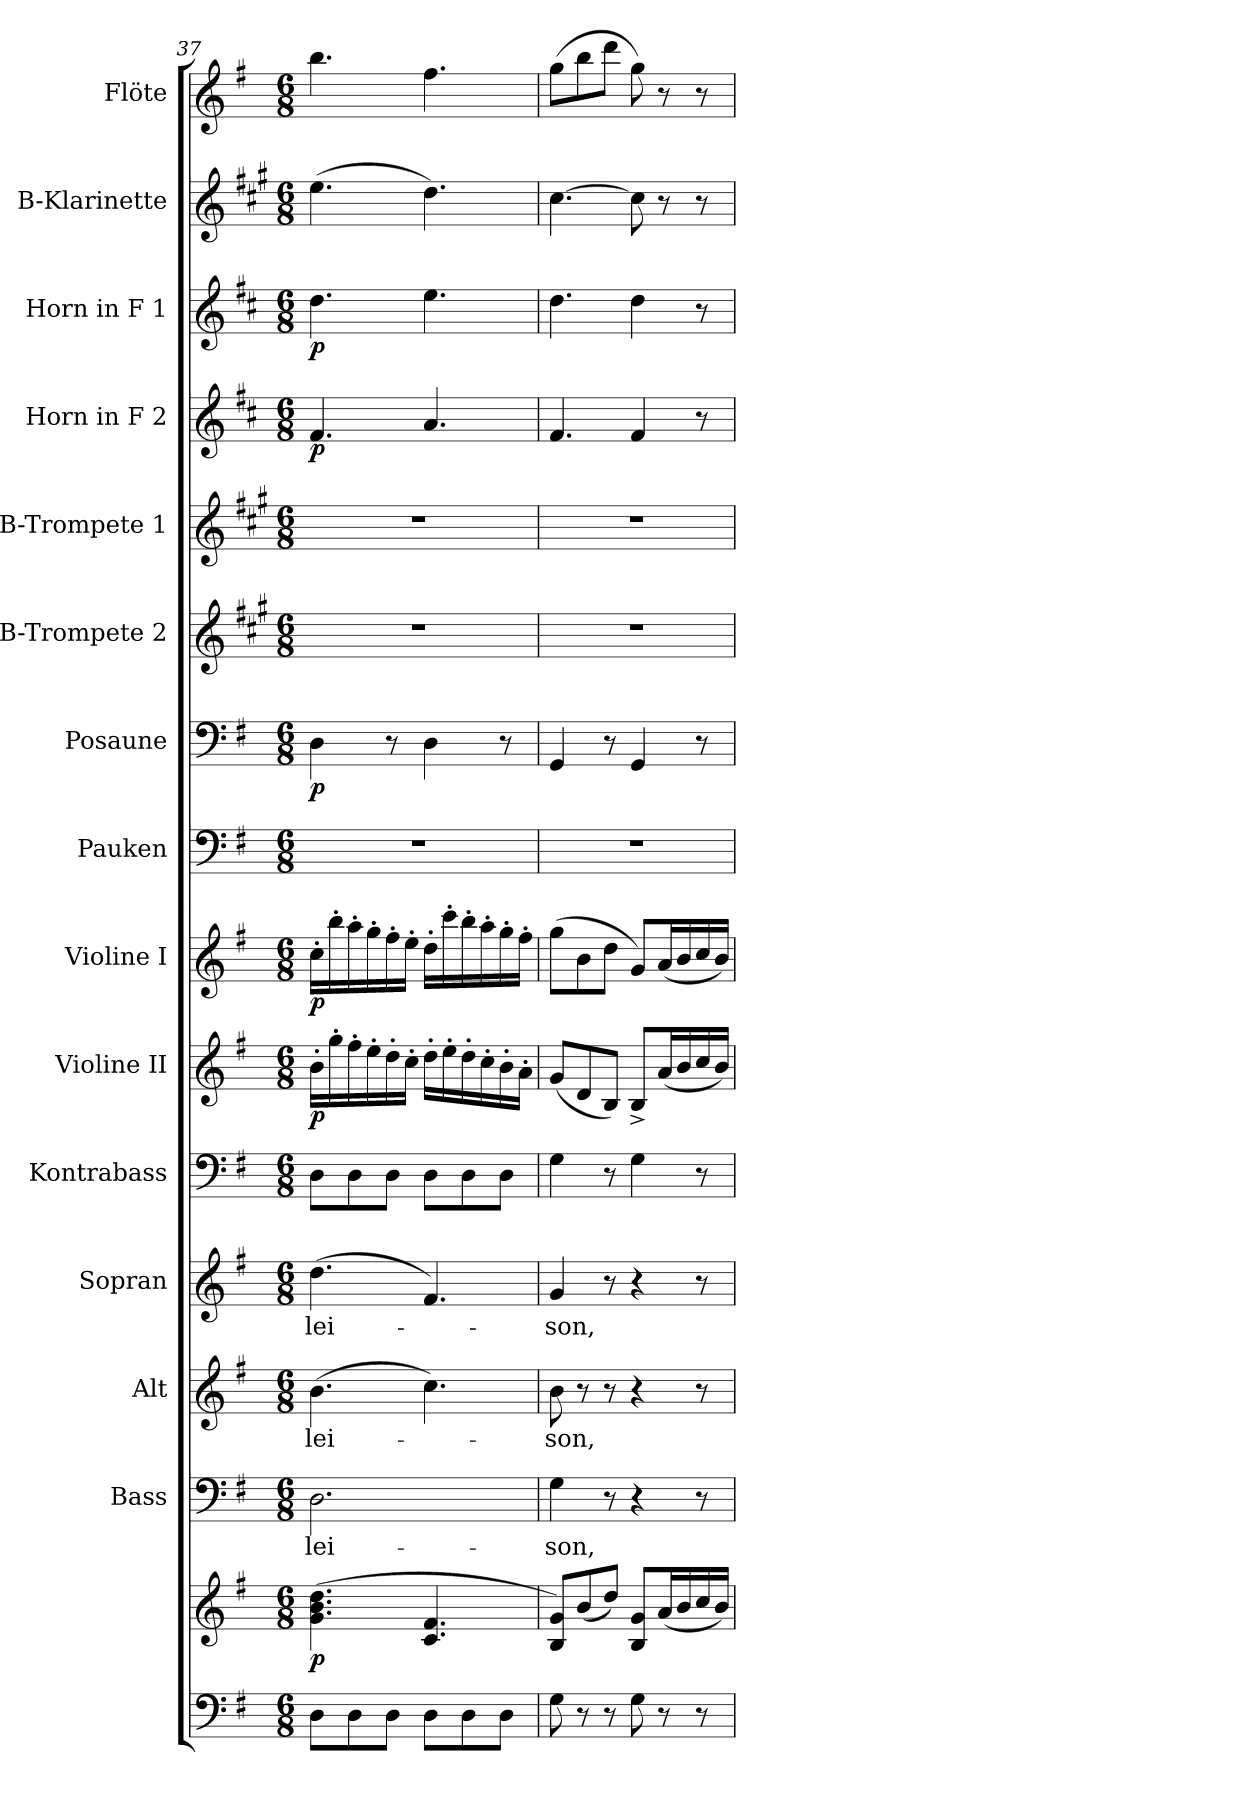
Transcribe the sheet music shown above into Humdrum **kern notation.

**kern	**kern	**dynam	**kern	**text	**kern	**text	**kern	**text	**kern	**kern	**dynam	**kern	**dynam	**kern	**kern	**dynam	**kern	**kern	**kern	**dynam	**kern	**dynam	**kern	**kern
*part15	*part15	*part15	*part14	*part14	*part13	*part13	*part12	*part12	*part11	*part10	*part10	*part9	*part9	*part8	*part7	*part7	*part6	*part5	*part4	*part4	*part3	*part3	*part2	*part1
*staff16	*staff15	*staff15/16	*staff14	*staff14	*staff13	*staff13	*staff12	*staff12	*staff11	*staff10	*staff10	*staff9	*staff9	*staff8	*staff7	*staff7	*staff6	*staff5	*staff4	*staff4	*staff3	*staff3	*staff2	*staff1
*	*	*	*I"Bass	*	*I"Alt	*	*I"Sopran	*	*I"Kontrabass	*I"Violine II	*	*I"Violine I	*	*I"Pauken	*I"Posaune	*	*I"B-Trompete 2	*I"B-Trompete 1	*I"Horn in F 2	*	*I"Horn in F 1	*	*I"B-Klarinette	*I"Flöte
*	*	*	*I'B.	*	*I'A.	*	*I'S.	*	*I'Kb.	*I'Vl. II	*	*I'Vl. I	*	*I'Pk.	*I'Pos.	*	*I'B Trp. 2	*I'B Trp. 1	*	*	*	*	*I'B Kl.	*I'Fl.
!!LO:PB:g=z
*clefF4	*clefG2	*	*clefF4	*	*clefG2	*	*clefG2	*	*clefF4	*clefG2	*	*clefG2	*	*clefF4	*clefF4	*	*clefG2	*clefG2	*clefG2	*	*clefG2	*	*clefG2	*clefG2
*	*	*	*	*	*	*	*	*	*ITrd7c12	*	*	*	*	*	*	*	*ITrd1c2	*ITrd1c2	*ITrd4c7	*	*ITrd4c7	*	*ITrd1c2	*
*k[f#]	*k[f#]	*	*k[f#]	*	*k[f#]	*	*k[f#]	*	*k[f#]	*k[f#]	*	*k[f#]	*	*k[f#]	*k[f#]	*	*k[f#]	*k[f#]	*k[f#]	*	*k[f#]	*	*k[f#]	*k[f#]
*G:	*G:	*	*G:	*	*G:	*	*G:	*	*G:	*G:	*	*G:	*	*G:	*G:	*	*G:	*G:	*G:	*	*G:	*	*G:	*G:
*M6/8	*M6/8	*	*M6/8	*	*M6/8	*	*M6/8	*	*M6/8	*M6/8	*	*M6/8	*	*M6/8	*M6/8	*	*M6/8	*M6/8	*M6/8	*	*M6/8	*	*M6/8	*M6/8
=37	=37	=37	=37	=37	=37	=37	=37	=37	=37	=37	=37	=37	=37	=37	=37	=37	=37	=37	=37	=37	=37	=37	=37	=37
!	!	!LO:DY:b	!	!LO:LY:b	!	!LO:LY:b	!	!LO:LY:b	!	!	!LO:DY:b	!	!LO:DY:b	!	!	!LO:DY:b	!	!	!	!LO:DY:b	!	!LO:DY:b	!	!
8D\L	(>4.g\ 4.b\ 4.dd\	p	2.D\	-lei-	(>4.b\	-lei-	(>4.dd\	-lei-	8DD\L	16b'>\LL	p	16cc'>\LL	p	2.r	4D\	p	2.r	2.r	4.B/	p	4.g\	p	(>4.dd\	4.bb\
.	.	.	.	.	.	.	.	.	.	16gg'>\	.	16bb'>\	.	.	.	.	.	.	.	.	.	.	.	.
8D\	.	.	.	.	.	.	.	.	8DD\	16ff#'>\	.	16aa'>\	.	.	.	.	.	.	.	.	.	.	.	.
.	.	.	.	.	.	.	.	.	.	16ee'>\	.	16gg'>\	.	.	.	.	.	.	.	.	.	.	.	.
8D\J	.	.	.	.	.	.	.	.	8DD\J	16dd'>\	.	16ff#'>\	.	.	8r	.	.	.	.	.	.	.	.	.
.	.	.	.	.	.	.	.	.	.	16cc'>\JJ	.	16ee'>\JJ	.	.	.	.	.	.	.	.	.	.	.	.
8D\L	4.c/ 4.f#/	.	.	.	4.cc\)	.	4.f#/)	.	8DD\L	16dd'>\LL	.	16dd'>\LL	.	.	4D\	.	.	.	4.d/	.	4.a\	.	4.cc\)	4.ff#\
.	.	.	.	.	.	.	.	.	.	16ee'>\	.	16ccc'>\	.	.	.	.	.	.	.	.	.	.	.	.
8D\	.	.	.	.	.	.	.	.	8DD\	16dd'>\	.	16bb'>\	.	.	.	.	.	.	.	.	.	.	.	.
.	.	.	.	.	.	.	.	.	.	16cc'>\	.	16aa'>\	.	.	.	.	.	.	.	.	.	.	.	.
8D\J	.	.	.	.	.	.	.	.	8DD\J	16b'>\	.	16gg'>\	.	.	8r	.	.	.	.	.	.	.	.	.
.	.	.	.	.	.	.	.	.	.	16a'>\JJ	.	16ff#'>\JJ	.	.	.	.	.	.	.	.	.	.	.	.
=38	=38	=38	=38	=38	=38	=38	=38	=38	=38	=38	=38	=38	=38	=38	=38	=38	=38	=38	=38	=38	=38	=38	=38	=38
!	!	!	!	!LO:LY:b	!	!LO:LY:b	!	!LO:LY:b	!	!	!	!	!	!	!	!	!	!	!	!	!	!	!	!
8G\	8B/ 8g/L)	.	4G\	-son,	8b\	-son,	4g/	-son,	4GG\	(<8g/L	.	(>8gg\L	.	2.r	4GG/	.	2.r	2.r	4.B/	.	4.g\	.	[4.b\	(>8gg\L
8r	(<8b/	.	.	.	8r	.	.	.	.	8d/	.	8b\	.	.	.	.	.	.	.	.	.	.	.	8bb\
8r	8dd/J)	.	8r	.	8r	.	8r	.	8r	8B/J)	.	8dd\J	.	.	8r	.	.	.	.	.	.	.	.	8ddd\J
8G\	8B/ 8g/L	.	4r	.	4r	.	4r	.	4GG\	8B^</L	.	8g/L)	.	.	4GG/	.	.	.	4B/	.	4g\	.	8b\]	8gg\)
8r	(<16a/L	.	.	.	.	.	.	.	.	(<16a/L	.	(<16a/L	.	.	.	.	.	.	.	.	.	.	8r	8r
.	16b/	.	.	.	.	.	.	.	.	16b/	.	16b/	.	.	.	.	.	.	.	.	.	.	.	.
8r	16cc/	.	8r	.	8r	.	8r	.	8r	16cc/	.	16cc/	.	.	8r	.	.	.	8r	.	8r	.	8r	8r
.	16b/JJ)	.	.	.	.	.	.	.	.	16b/JJ)	.	16b/JJ)	.	.	.	.	.	.	.	.	.	.	.	.
=	=	=	=	=	=	=	=	=	=	=	=	=	=	=	=	=	=	=	=	=	=	=	=	=
*-	*-	*-	*-	*-	*-	*-	*-	*-	*-	*-	*-	*-	*-	*-	*-	*-	*-	*-	*-	*-	*-	*-	*-	*-
